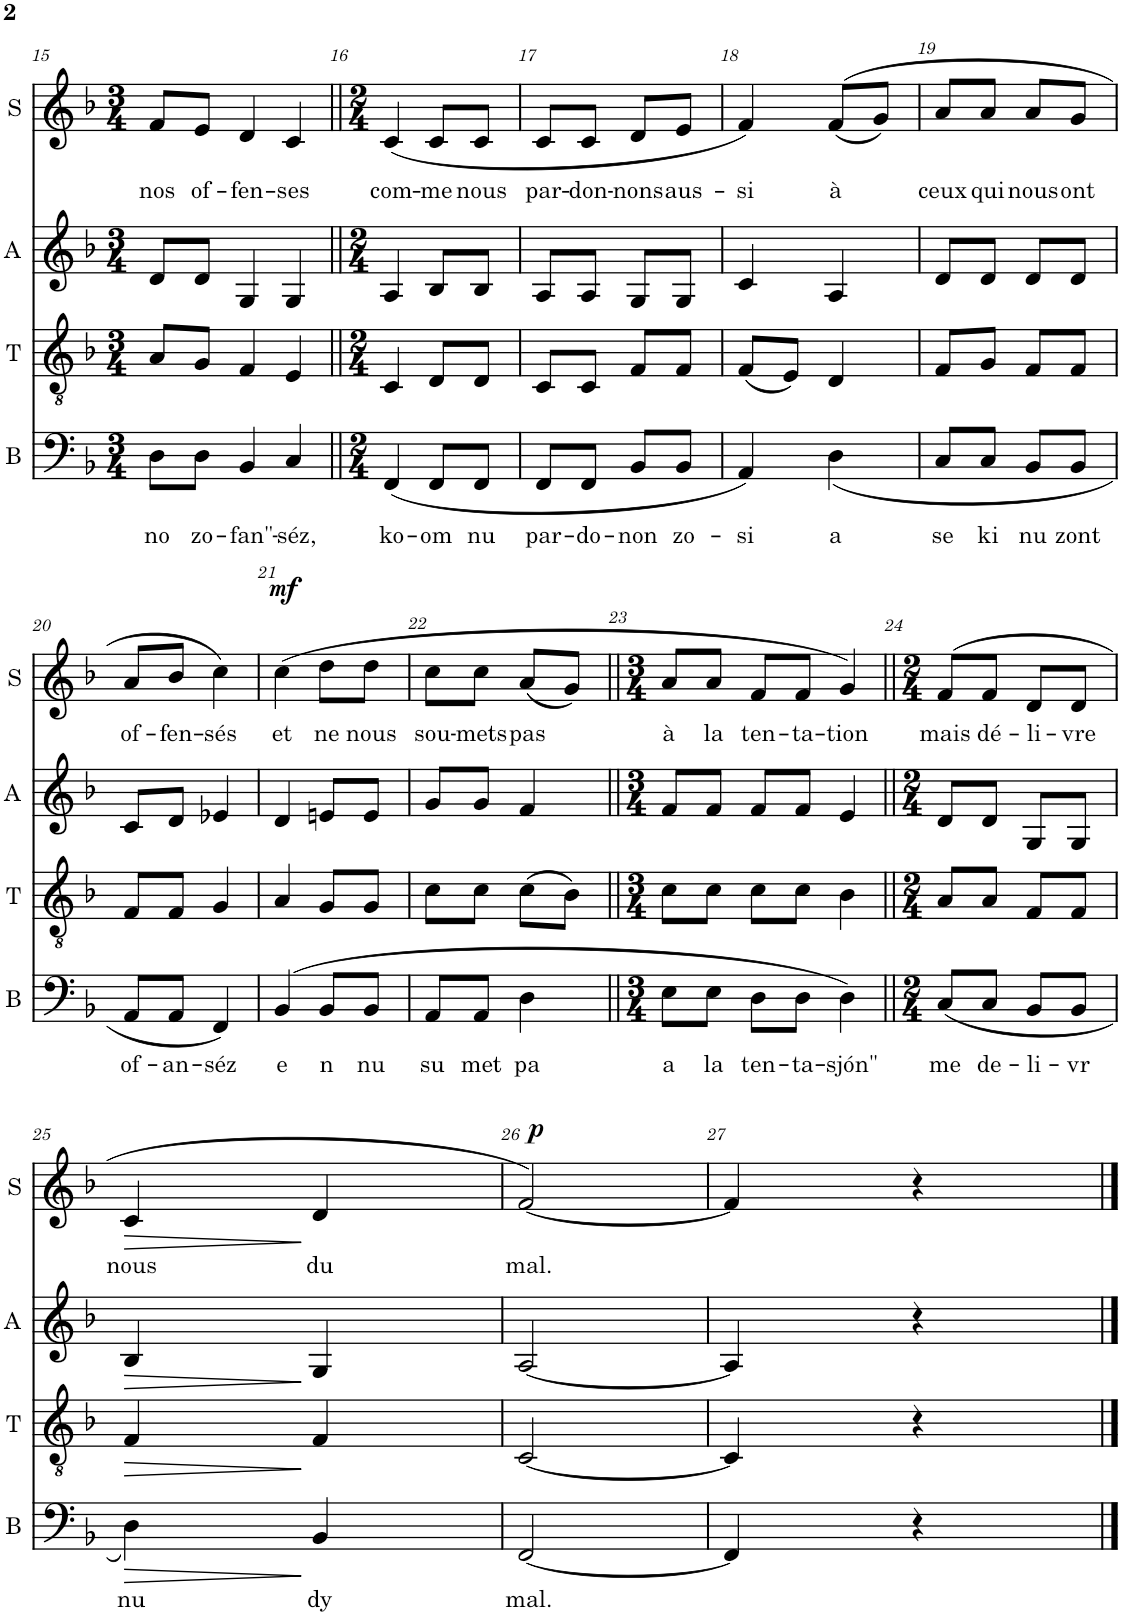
**kern	**text	**dynam	**kern	**dynam	**kern	**dynam	**kern	**text	**dynam
*part4	*part4	*part4	*part3	*part3	*part2	*part2	*part1	*part1	*part1
*staff4	*staff4	*staff4	*staff3	*staff3	*staff2	*staff2	*staff1	*staff1	*staff1
*I"B	*	*	*I"T	*	*I"A	*	*I"S	*	*
*I'B	*	*	*I'T	*	*I'A	*	*I'S	*	*
!!LO:PB:g=z
*clefF4	*	*	*clefGv2	*	*clefG2	*	*clefG2	*	*
*k[b-]	*	*	*k[b-]	*	*k[b-]	*	*k[b-]	*	*
*M3/4	*	*	*M3/4	*	*M3/4	*	*M3/4	*	*
=15	=15	=15	=15	=15	=15	=15	=15	=15	=15
!	!LO:LY:b	!	!	!	!	!	!	!LO:LY:b	!
8D\L	no	.	8A/L	.	8d/L	.	8f/L	nos	.
!	!LO:LY:b	!	!	!	!	!	!	!LO:LY:b	!
8D\J	zo-	.	8G/J	.	8d/J	.	8e/J	of-	.
!	!LO:LY:b	!	!	!	!	!	!	!LO:LY:b	!
4BB-/	-fan"-	.	4F/	.	4G/	.	4d/	-fen-	.
!	!LO:LY:b	!	!	!	!	!	!	!LO:LY:b	!
4C/	-séz,	.	4E/	.	4G/	.	4c/	-ses	.
=16||	=16||	=16||	=16||	=16||	=16||	=16||	=16||	=16||	=16||
*M2/4	*	*	*M2/4	*	*M2/4	*	*M2/4	*	*
!	!LO:LY:b	!	!	!	!	!	!	!LO:LY:b	!
(4FF/	ko-	.	4C/	.	4A/	.	(4c/	com-	.
!	!LO:LY:b	!	!	!	!	!	!	!LO:LY:b	!
8FF/L	-om	.	8D/L	.	8B-/L	.	8c/L	-me	.
!	!LO:LY:b	!	!	!	!	!	!	!LO:LY:b	!
8FF/J	nu	.	8D/J	.	8B-/J	.	8c/J	nous	.
=17	=17	=17	=17	=17	=17	=17	=17	=17	=17
!	!LO:LY:b	!	!	!	!	!	!	!LO:LY:b	!
8FF/L	par-	.	8C/L	.	8A/L	.	8c/L	par-	.
!	!LO:LY:b	!	!	!	!	!	!	!LO:LY:b	!
8FF/J	-do-	.	8C/J	.	8A/J	.	8c/J	-don-	.
!	!LO:LY:b	!	!	!	!	!	!	!LO:LY:b	!
8BB-/L	-non	.	8F/L	.	8G/L	.	8d/L	-nons	.
!	!LO:LY:b	!	!	!	!	!	!	!LO:LY:b	!
8BB-/J	zo-	.	8F/J	.	8G/J	.	8e/J	aus-	.
=18	=18	=18	=18	=18	=18	=18	=18	=18	=18
!	!LO:LY:b	!	!	!	!	!	!	!LO:LY:b	!
4AA/)	-si	.	(<8F/L	.	4c/	.	4f/)	-si	.
.	.	.	8E/J)	.	.	.	.	.	.
!	!LO:LY:b	!	!	!	!	!	!	!LO:LY:b	!
(<4D\	a	.	4D/	.	4A/	.	(<(8f/L	à	.
.	.	.	.	.	.	.	8g/J)	.	.
=19	=19	=19	=19	=19	=19	=19	=19	=19	=19
!	!LO:LY:b	!	!	!	!	!	!	!LO:LY:b	!
8C/L	se	.	8F/L	.	8d/L	.	8a/L	ceux	.
!	!LO:LY:b	!	!	!	!	!	!	!LO:LY:b	!
8C/J	ki	.	8G/J	.	8d/J	.	8a/J	qui	.
!	!LO:LY:b	!	!	!	!	!	!	!LO:LY:b	!
8BB-/L	nu	.	8F/L	.	8d/L	.	8a/L	nous	.
!	!LO:LY:b	!	!	!	!	!	!	!LO:LY:b	!
8BB-/J	zont	.	8F/J	.	8d/J	.	8g/J	ont	.
!!LO:LB:g=z
=20	=20	=20	=20	=20	=20	=20	=20	=20	=20
!	!LO:LY:b	!	!	!	!	!	!	!LO:LY:b	!
8AA/L	of-	.	8F/L	.	8c/L	.	8a/L	of-	.
!	!LO:LY:b	!	!	!	!	!	!	!LO:LY:b	!
8AA/J	-an-	.	8F/J	.	8d/J	.	8b-/J	-fen-	.
!	!LO:LY:b	!	!	!	!	!	!	!LO:LY:b	!
4FF/)	-séz	.	4G/	.	4e-X/	.	4cc\)	-sés	.
=21	=21	=21	=21	=21	=21	=21	=21	=21	=21
!	!LO:LY:b	!	!	!	!	!	!	!LO:LY:b	!LO:DY:a
(4BB-/	e	.	4A/	.	4d/	.	(4cc\	et	mf
!	!LO:LY:b	!	!	!	!	!	!	!LO:LY:b	!
8BB-/L	n	.	8G/L	.	8en/L	.	8dd\L	ne	.
!	!LO:LY:b	!	!	!	!	!	!	!LO:LY:b	!
8BB-/J	nu	.	8G/J	.	8e/J	.	8dd\J	nous	.
=22	=22	=22	=22	=22	=22	=22	=22	=22	=22
!	!LO:LY:b	!	!	!	!	!	!	!LO:LY:b	!
8AA/L	su	.	8c\L	.	8g/L	.	8cc\L	sou-	.
!	!LO:LY:b	!	!	!	!	!	!	!LO:LY:b	!
8AA/J	met	.	8c\J	.	8g/J	.	8cc\J	-mets	.
!	!LO:LY:b	!	!	!	!	!	!	!LO:LY:b	!
4D\	pa	.	(>8c\L	.	4f/	.	(<8a/L	pas	.
.	.	.	8B-\J)	.	.	.	8g/J)	.	.
=23||	=23||	=23||	=23||	=23||	=23||	=23||	=23||	=23||	=23||
*M3/4	*	*	*M3/4	*	*M3/4	*	*M3/4	*	*
!	!LO:LY:b	!	!	!	!	!	!	!LO:LY:b	!
8E\L	a	.	8c\L	.	8f/L	.	8a/L	à	.
!	!LO:LY:b	!	!	!	!	!	!	!LO:LY:b	!
8E\J	la	.	8c\J	.	8f/J	.	8a/J	la	.
!	!LO:LY:b	!	!	!	!	!	!	!LO:LY:b	!
8D\L	ten-	.	8c\L	.	8f/L	.	8f/L	ten-	.
!	!LO:LY:b	!	!	!	!	!	!	!LO:LY:b	!
8D\J	-ta-	.	8c\J	.	8f/J	.	8f/J	-ta-	.
!	!LO:LY:b	!	!	!	!	!	!	!LO:LY:b	!
4D\)	-sjón"	.	4B-\	.	4e/	.	4g/)	-tion	.
=24||	=24||	=24||	=24||	=24||	=24||	=24||	=24||	=24||	=24||
*M2/4	*	*	*M2/4	*	*M2/4	*	*M2/4	*	*
!	!LO:LY:b	!	!	!	!	!	!	!LO:LY:b	!
(<8C/L	me	.	8A/L	.	8d/L	.	(>8f/L	mais	.
!	!LO:LY:b	!	!	!	!	!	!	!LO:LY:b	!
8C/J	de-	.	8A/J	.	8d/J	.	8f/J	dé-	.
!	!LO:LY:b	!	!	!	!	!	!	!LO:LY:b	!
8BB-/L	-li-	.	8F/L	.	8G/L	.	8d/L	-li-	.
!	!LO:LY:b	!	!	!	!	!	!	!LO:LY:b	!
8BB-/J	-vr	.	8F/J	.	8G/J	.	8d/J	-vre	.
!!LO:LB:g=z
=25	=25	=25	=25	=25	=25	=25	=25	=25	=25
!	!LO:LY:b	!LO:HP:b	!	!LO:HP:b	!	!LO:HP:b	!	!LO:LY:b	!LO:HP:b
4D\)	nu	>	4F/	>	4B-/	>	4c/	nous	>
!	!LO:LY:b	!	!	!	!	!	!	!LO:LY:b	!
4BB-/	dy	]	4F/	]	4G/	]	4d/	du	]
=26	=26	=26	=26	=26	=26	=26	=26	=26	=26
!	!LO:LY:b	!	!	!	!	!	!	!LO:LY:b	!LO:DY:a
[<2FF/	mal.	.	[<2C/	.	[<2A/	.	[2f/)	mal.	p
=27	=27	=27	=27	=27	=27	=27	=27	=27	=27
4FF/]	.	.	4C/]	.	4A/]	.	4f/]	.	.
4r	.	.	4r	.	4r	.	4r	.	.
==	==	==	==	==	==	==	==	==	==
*-	*-	*-	*-	*-	*-	*-	*-	*-	*-
